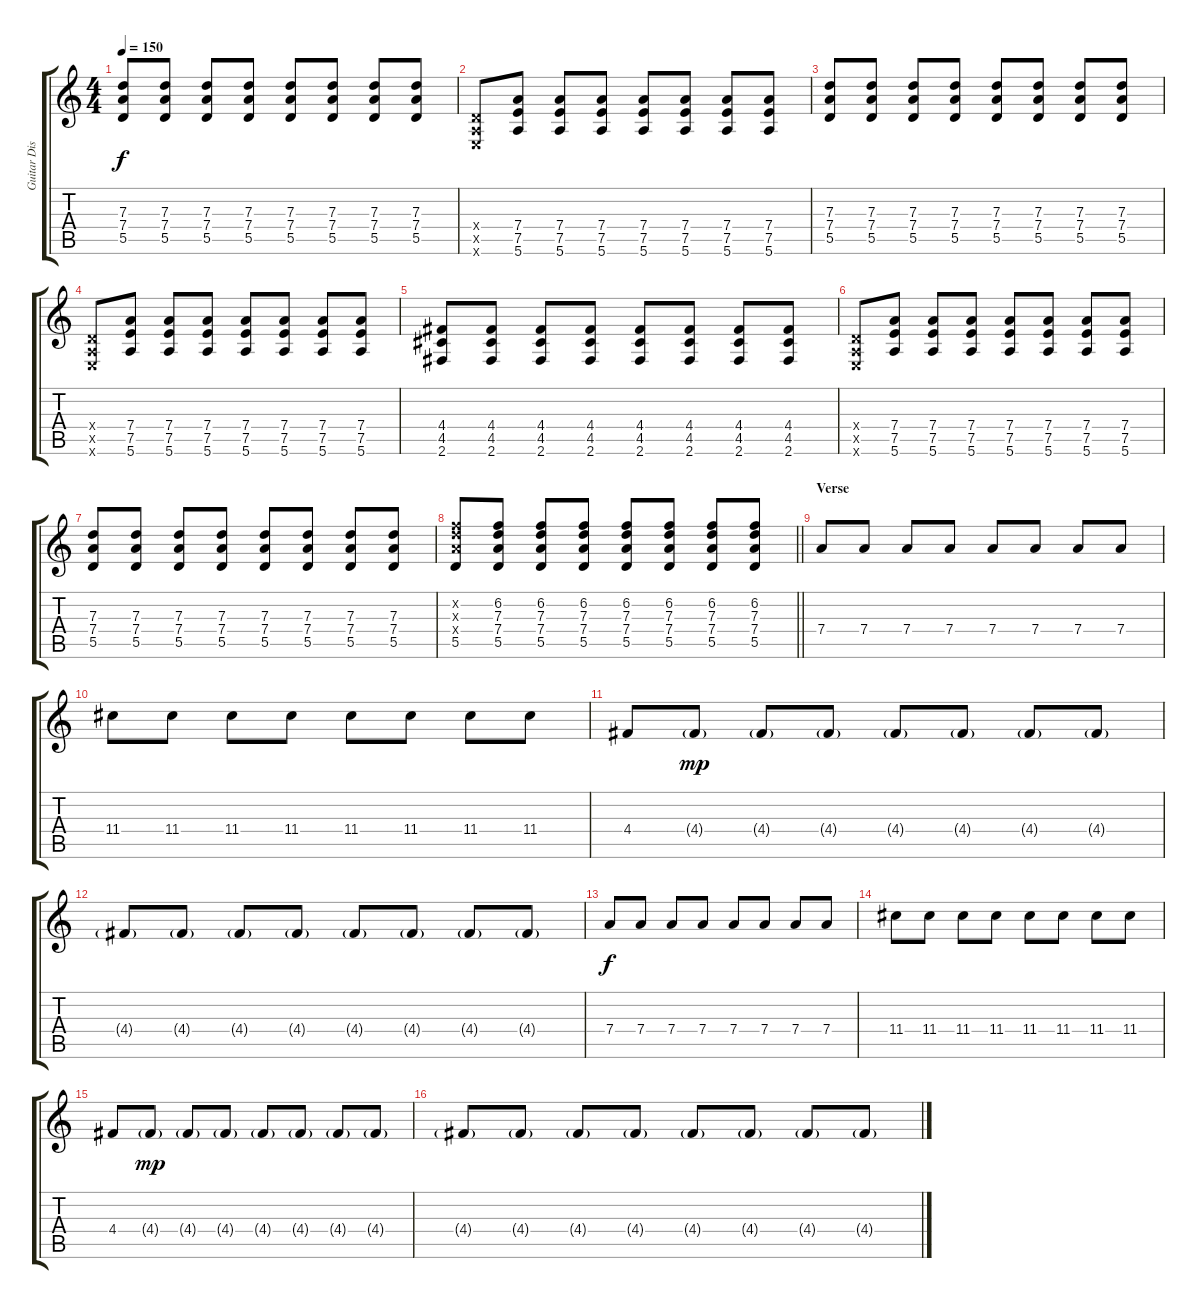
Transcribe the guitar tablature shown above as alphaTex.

\track ("Guitar Distortion" "Guitar Dis") {instrument distortionguitar}
\staff {score tabs}
\tuning (E4 B3 G3 D3 A2 E2) {hide}
\ts (4 4)
\tempo 150
\clef g2
\ks c
(7.3 7.4 5.5).8{dy f} (7.3 7.4 5.5).8 (7.3 7.4 5.5).8 (7.3 7.4 5.5).8 (7.3 7.4 5.5).8 (7.3 7.4 5.5).8 (7.3 7.4 5.5).8 (7.3 7.4 5.5).8 |
(0.4{x} 0.5{x} 0.6{x}).8 (7.4 7.5 5.6).8 (7.4 7.5 5.6).8 (7.4 7.5 5.6).8 (7.4 7.5 5.6).8 (7.4 7.5 5.6).8 (7.4 7.5 5.6).8 (7.4 7.5 5.6).8 |
(7.3 7.4 5.5).8 (7.3 7.4 5.5).8 (7.3 7.4 5.5).8 (7.3 7.4 5.5).8 (7.3 7.4 5.5).8 (7.3 7.4 5.5).8 (7.3 7.4 5.5).8 (7.3 7.4 5.5).8 |
(0.4{x} 0.5{x} 0.6{x}).8 (7.4 7.5 5.6).8 (7.4 7.5 5.6).8 (7.4 7.5 5.6).8 (7.4 7.5 5.6).8 (7.4 7.5 5.6).8 (7.4 7.5 5.6).8 (7.4 7.5 5.6).8 |
(4.4 4.5 2.6).8 (4.4 4.5 2.6).8 (4.4 4.5 2.6).8 (4.4 4.5 2.6).8 (4.4 4.5 2.6).8 (4.4 4.5 2.6).8 (4.4 4.5 2.6).8 (4.4 4.5 2.6).8 |
(0.4{x} 0.5{x} 0.6{x}).8 (7.4 7.5 5.6).8 (7.4 7.5 5.6).8 (7.4 7.5 5.6).8 (7.4 7.5 5.6).8 (7.4 7.5 5.6).8 (7.4 7.5 5.6).8 (7.4 7.5 5.6).8 |
(7.3 7.4 5.5).8 (7.3 7.4 5.5).8 (7.3 7.4 5.5).8 (7.3 7.4 5.5).8 (7.3 7.4 5.5).8 (7.3 7.4 5.5).8 (7.3 7.4 5.5).8 (7.3 7.4 5.5).8 |
\barLineRight lightlight
(6.2{x} 7.3{x} 7.4{x} 5.5).8 (6.2 7.3 7.4 5.5).8 (6.2 7.3 7.4 5.5).8 (6.2 7.3 7.4 5.5).8 (6.2 7.3 7.4 5.5).8 (6.2 7.3 7.4 5.5).8 (6.2 7.3 7.4 5.5).8 (6.2 7.3 7.4 5.5).8 |
\section ("" "Verse")
7.4.8 7.4.8 7.4.8 7.4.8 7.4.8 7.4.8 7.4.8 7.4.8 |
11.4.8 11.4.8 11.4.8 11.4.8 11.4.8 11.4.8 11.4.8 11.4.8 |
4.4.8 4.4{g}.8{dy mp} 4.4{g}.8 4.4{g}.8 4.4{g}.8 4.4{g}.8 4.4{g}.8 4.4{g}.8 |
4.4{g}.8 4.4{g}.8 4.4{g}.8 4.4{g}.8 4.4{g}.8 4.4{g}.8 4.4{g}.8 4.4{g}.8 |
7.4.8{dy f} 7.4.8 7.4.8 7.4.8 7.4.8 7.4.8 7.4.8 7.4.8 |
11.4.8 11.4.8 11.4.8 11.4.8 11.4.8 11.4.8 11.4.8 11.4.8 |
4.4.8 4.4{g}.8{dy mp} 4.4{g}.8 4.4{g}.8 4.4{g}.8 4.4{g}.8 4.4{g}.8 4.4{g}.8 |
4.4{g}.8 4.4{g}.8 4.4{g}.8 4.4{g}.8 4.4{g}.8 4.4{g}.8 4.4{g}.8 4.4{g}.8
